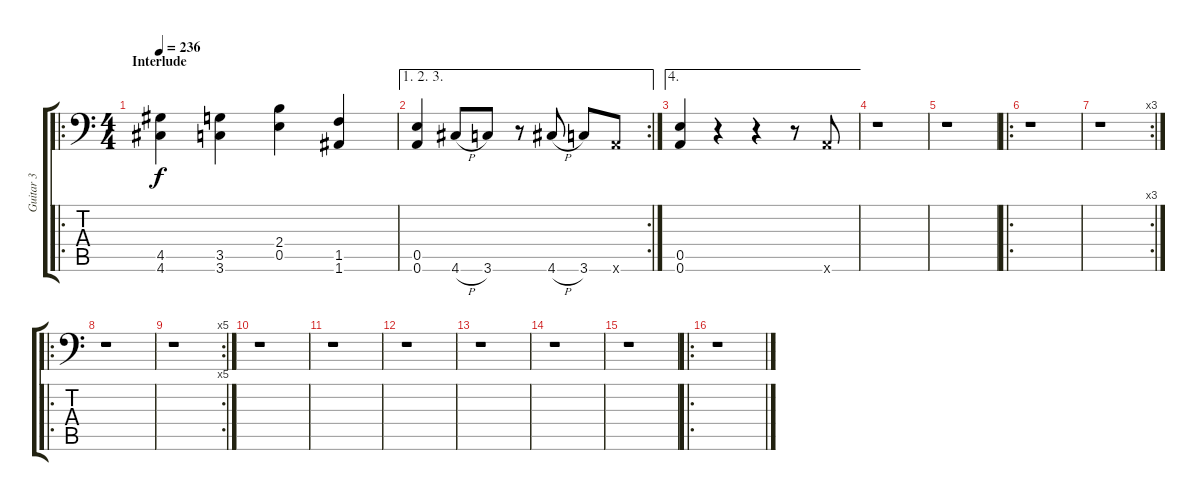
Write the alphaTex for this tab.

\track ("Guitar 3" "Guitar 3") {instrument distortionguitar}
\staff {score tabs}
\tuning (B3 Gb3 D3 A2 E2 A1) {hide}
\ro
\ts (4 4)
\section ("" "Interlude")
\tempo 236
\clef f4
\ks c
(4.5 4.6).4{dy f} (3.5 3.6).4 (2.4 0.5).4 (1.5 1.6).4 |
\ae (1 2 3)
\rc 2
(0.5 0.6).4 4.6{h}.8 3.6.8 r.8 4.6{h}.8 3.6.8 0.6{x}.8 |
\ae 4
(0.5 0.6).4 r.4 r.4 r.8 0.6{x}.8 |
r.1 |
r.1 |
\ro
r.1 |
\rc 3
r.1 |
\ro
r.1 |
\rc 5
r.1 |
r.1 |
r.1 |
r.1 |
r.1 |
r.1 |
r.1 |
\ro
r.1
